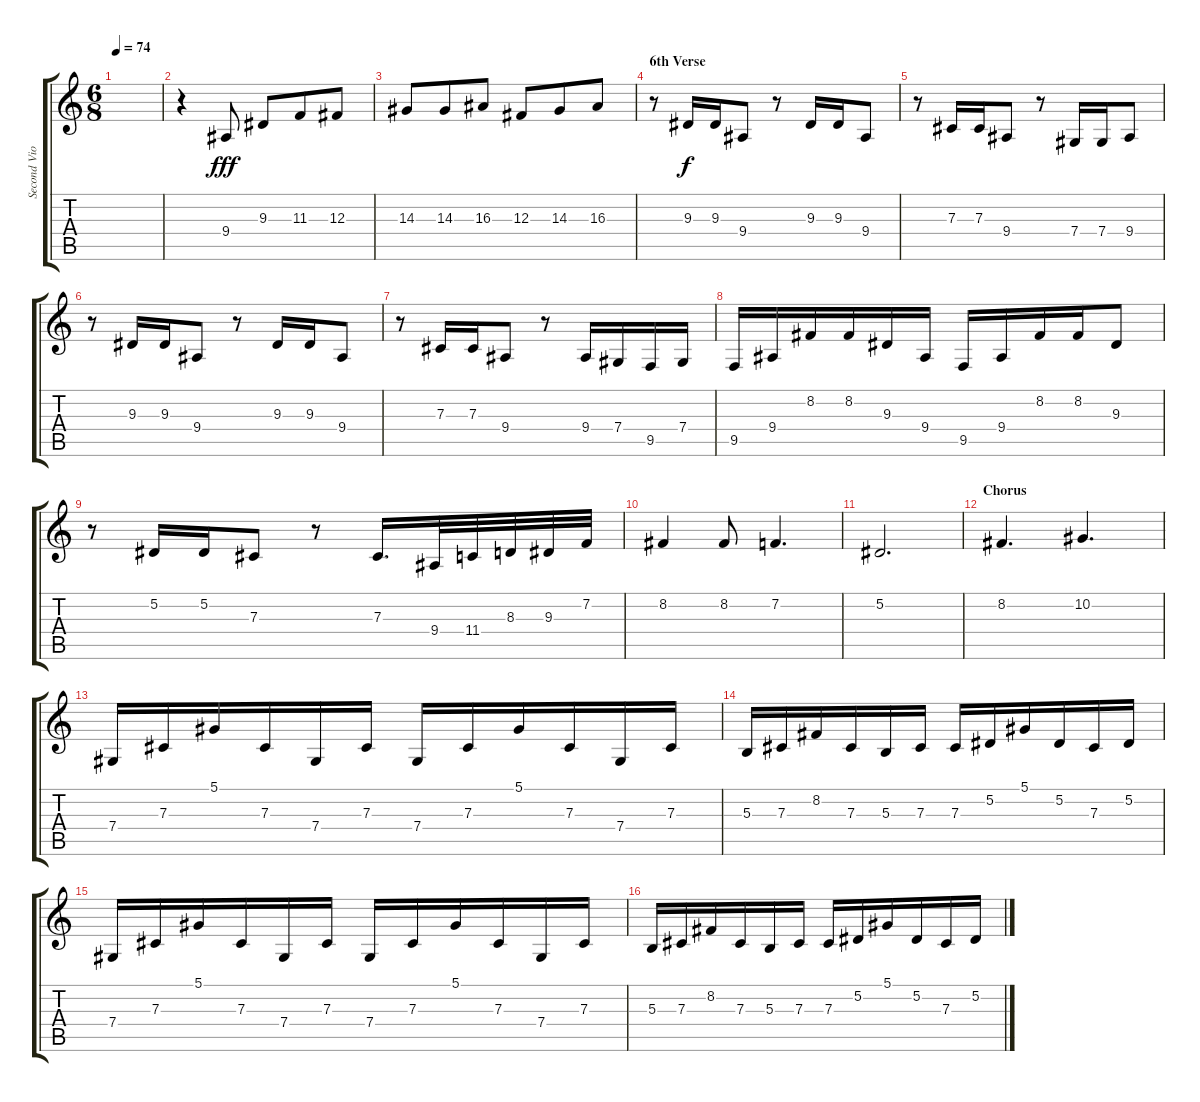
\track ("Second Violins (SF Symphony)" "Second Vio") {instrument stringensemble1}
\staff {score tabs}
\tuning (Eb4 Bb3 Gb3 Db3 Ab2 Eb2) {hide}
\ts (6 8)
\tempo 74
\clef g2
\ks c
|
r.4 9.4.8{dy fff} 9.3.8 11.3.8 12.3.8 |
14.3.8 14.3.8 16.3.8 12.3.8 14.3.8 16.3.8 |
\section ("" "6th Verse")
r.8 9.3.16{dy f} 9.3.16 9.4.8 r.8 9.3.16 9.3.16 9.4.8 |
r.8 7.3.16 7.3.16 9.4.8 r.8 7.4.16 7.4.16 9.4.8 |
r.8 9.3.16 9.3.16 9.4.8 r.8 9.3.16 9.3.16 9.4.8 |
r.8 7.3.16 7.3.16 9.4.8 r.8 9.4.16 7.4.16 9.5.16 7.4.16 |
9.5.16 9.4.16 8.2.16 8.2.16 9.3.16 9.4.16 9.5.16 9.4.16 8.2.16 8.2.16 9.3.8 |
r.8 5.2.16 5.2.16 7.3.8 r.8 7.3.16{d} 9.4.32 11.4.32 8.3.32 9.3.32 7.2.32 |
8.2.4 8.2.8 7.2.4{d} |
5.2.2{d} |
\section ("" "Chorus")
8.2.4{d} 10.2.4{d} |
7.4.16 7.3.16 5.1.16 7.3.16 7.4.16 7.3.16 7.4.16 7.3.16 5.1.16 7.3.16 7.4.16 7.3.16 |
5.3.16 7.3.16 8.2.16 7.3.16 5.3.16 7.3.16 7.3.16 5.2.16 5.1.16 5.2.16 7.3.16 5.2.16 |
7.4.16 7.3.16 5.1.16 7.3.16 7.4.16 7.3.16 7.4.16 7.3.16 5.1.16 7.3.16 7.4.16 7.3.16 |
5.3.16 7.3.16 8.2.16 7.3.16 5.3.16 7.3.16 7.3.16 5.2.16 5.1.16 5.2.16 7.3.16 5.2.16
